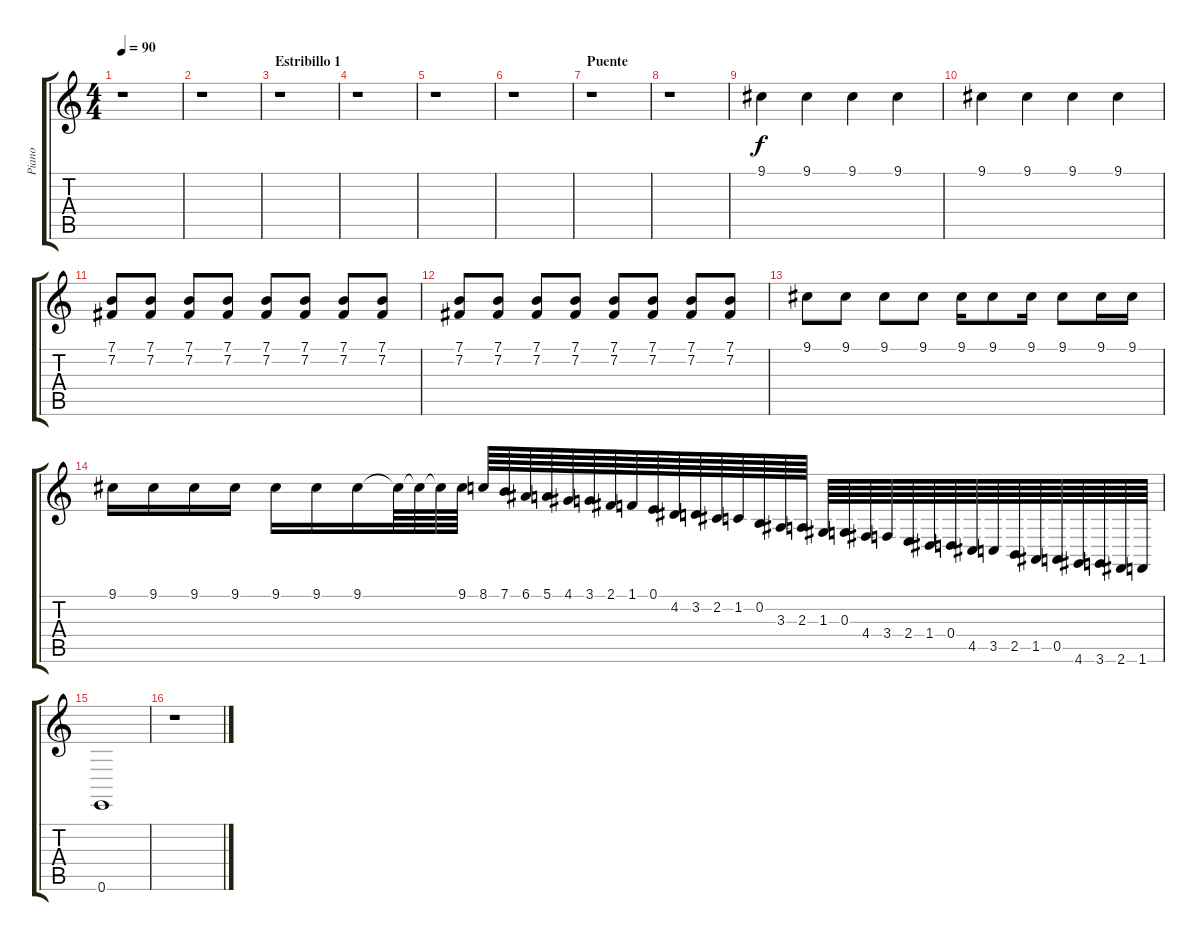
\track ("Piano" "Piano") {instrument acousticgrandpiano}
\staff {score tabs}
\tuning (E4 B3 G3 D3 A2 E2) {hide}
\ts (4 4)
\tempo 90
\clef g2
\ks c
r.1{dy f} |
r.1 |
\section ("" "Estribillo 1")
r.1 |
r.1 |
r.1 |
r.1 |
\section ("" "Puente")
r.1 |
r.1 |
9.1.4 9.1.4 9.1.4 9.1.4 |
9.1.4 9.1.4 9.1.4 9.1.4 |
(7.1 7.2).8 (7.1 7.2).8 (7.1 7.2).8 (7.1 7.2).8 (7.1 7.2).8 (7.1 7.2).8 (7.1 7.2).8 (7.1 7.2).8 |
(7.1 7.2).8 (7.1 7.2).8 (7.1 7.2).8 (7.1 7.2).8 (7.1 7.2).8 (7.1 7.2).8 (7.1 7.2).8 (7.1 7.2).8 |
9.1.8 9.1.8 9.1.8 9.1.8 9.1.16 9.1.8 9.1.16 9.1.8 9.1.16 9.1.16 |
9.1.16 9.1.16 9.1.16 9.1.16 9.1.16 9.1.16 9.1.16 9.1{t}.64 9.1{t}.64 9.1{t}.64 9.1.64 8.1.64 7.1.64 6.1.64 5.1.64 4.1.64 3.1.64 2.1.64 1.1.64 0.1.64 4.2.64 3.2.64 2.2.64 1.2.64 0.2.64 3.3.64 2.3.64 1.3.64 0.3.64 4.4.64 3.4.64 2.4.64 1.4.64 0.4.64 4.5.64 3.5.64 2.5.64 1.5.64 0.5.64 4.6.64 3.6.64 2.6.64 1.6.64 |
0.6.1 |
r.1
